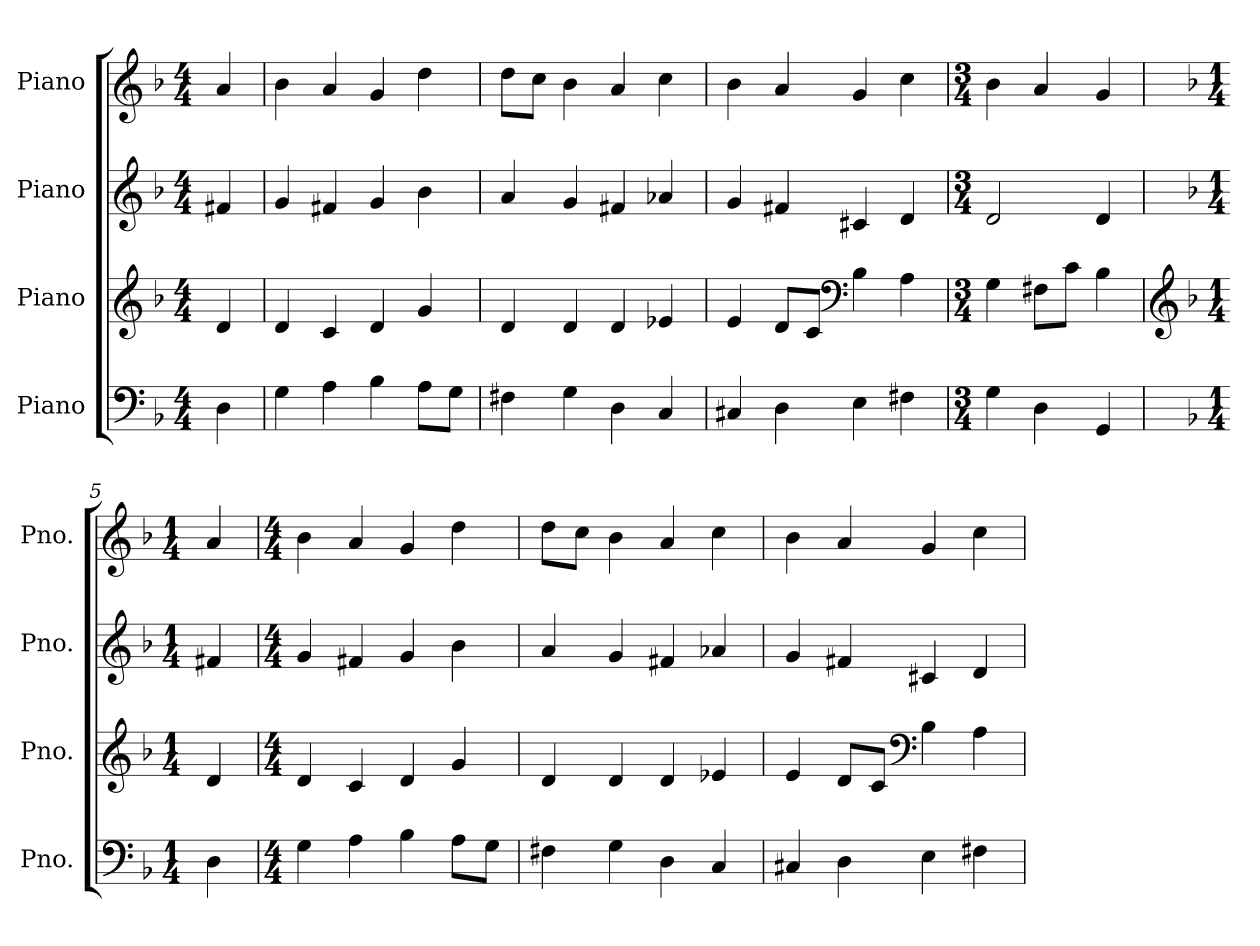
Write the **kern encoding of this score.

**kern	**kern	**kern	**kern
*part4	*part3	*part2	*part1
*staff4	*staff3	*staff2	*staff1
*I"Piano	*I"Piano	*I"Piano	*I"Piano
*I'Pno.	*I'Pno.	*I'Pno.	*I'Pno.
*clefF4	*clefG2	*clefG2	*clefG2
*k[b-]	*k[b-]	*k[b-]	*k[b-]
*M4/4	*M4/4	*M4/4	*M4/4
*MM120	*MM120	*MM120	*MM120
=	=	=	=
4D\	4d/	4f#X/	4a/
=1	=1	=1	=1
4G\	4d/	4g/	4b-\
4A\	4c/	4f#X/	4a/
4B-\	4d/	4g/	4g/
8A\L	4g/	4b-\	4dd\
8G\J	.	.	.
=2	=2	=2	=2
4F#X\	4d/	4a/	8dd\L
.	.	.	8cc\J
4G\	4d/	4g/	4b-\
4D\	4d/	4f#X/	4a/
4C/	4e-X/	4a-X/	4cc\
=3	=3	=3	=3
4C#X/	4e/	4g/	4b-\
4D\	8d/L	4f#X/	4a/
.	8c/J	.	.
*	*clefF4	*	*
4E\	4B-\	4c#X/	4g/
4F#X\	4A\	4d/	4cc\
=4	=4	=4	=4
*M3/4	*M3/4	*M3/4	*M3/4
4G\	4G\	2d/	4b-\
4D\	8F#X\L	.	4a/
.	8c\J	.	.
4GG/	4B-\	4d/	4g/
=5	=5	=5	=5
*	*clefG2	*	*
*k[b-]	*k[b-]	*k[b-]	*k[b-]
*M1/4	*M1/4	*M1/4	*M1/4
4D\	4d/	4f#X/	4a/
!!LO:LB:g=z
=6	=6	=6	=6
*M4/4	*M4/4	*M4/4	*M4/4
4G\	4d/	4g/	4b-\
4A\	4c/	4f#X/	4a/
4B-\	4d/	4g/	4g/
8A\L	4g/	4b-\	4dd\
8G\J	.	.	.
=7	=7	=7	=7
4F#X\	4d/	4a/	8dd\L
.	.	.	8cc\J
4G\	4d/	4g/	4b-\
4D\	4d/	4f#X/	4a/
4C/	4e-X/	4a-X/	4cc\
=8	=8	=8	=8
4C#X/	4e/	4g/	4b-\
4D\	8d/L	4f#X/	4a/
.	8c/J	.	.
*	*clefF4	*	*
4E\	4B-\	4c#X/	4g/
4F#X\	4A\	4d/	4cc\
=	=	=	=
*-	*-	*-	*-
